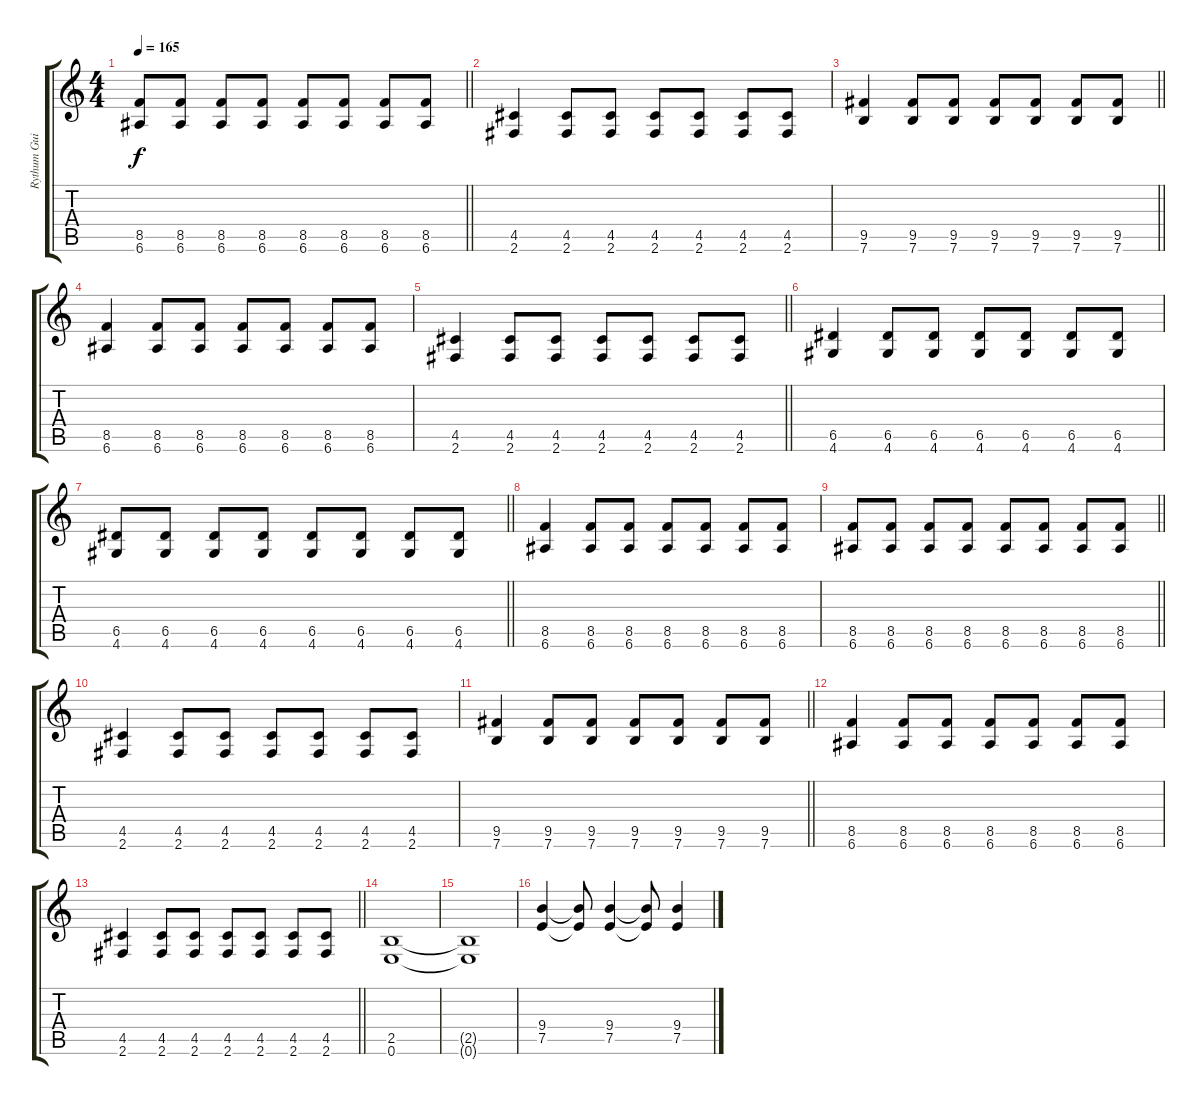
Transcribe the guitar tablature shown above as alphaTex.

\track ("Rythum Guitar" "Rythum Gui") {instrument distortionguitar}
\staff {score tabs}
\tuning (E4 B3 G3 D3 A2 E2) {hide}
\ts (4 4)
\tempo 165
\clef g2
\barLineRight lightlight
\ks c
(8.5 6.6).8{dy f} (8.5 6.6).8 (8.5 6.6).8 (8.5 6.6).8 (8.5 6.6).8 (8.5 6.6).8 (8.5 6.6).8 (8.5 6.6).8 |
(4.5 2.6).4 (4.5 2.6).8 (4.5 2.6).8 (4.5 2.6).8 (4.5 2.6).8 (4.5 2.6).8 (4.5 2.6).8 |
\barLineRight lightlight
(9.5 7.6).4 (9.5 7.6).8 (9.5 7.6).8 (9.5 7.6).8 (9.5 7.6).8 (9.5 7.6).8 (9.5 7.6).8 |
(8.5 6.6).4 (8.5 6.6).8 (8.5 6.6).8 (8.5 6.6).8 (8.5 6.6).8 (8.5 6.6).8 (8.5 6.6).8 |
\barLineRight lightlight
(4.5 2.6).4 (4.5 2.6).8 (4.5 2.6).8 (4.5 2.6).8 (4.5 2.6).8 (4.5 2.6).8 (4.5 2.6).8 |
(6.5 4.6).4 (6.5 4.6).8 (6.5 4.6).8 (6.5 4.6).8 (6.5 4.6).8 (6.5 4.6).8 (6.5 4.6).8 |
\barLineRight lightlight
(6.5 4.6).8 (6.5 4.6).8 (6.5 4.6).8 (6.5 4.6).8 (6.5 4.6).8 (6.5 4.6).8 (6.5 4.6).8 (6.5 4.6).8 |
(8.5 6.6).4 (8.5 6.6).8 (8.5 6.6).8 (8.5 6.6).8 (8.5 6.6).8 (8.5 6.6).8 (8.5 6.6).8 |
\barLineRight lightlight
(8.5 6.6).8 (8.5 6.6).8 (8.5 6.6).8 (8.5 6.6).8 (8.5 6.6).8 (8.5 6.6).8 (8.5 6.6).8 (8.5 6.6).8 |
(4.5 2.6).4 (4.5 2.6).8 (4.5 2.6).8 (4.5 2.6).8 (4.5 2.6).8 (4.5 2.6).8 (4.5 2.6).8 |
\barLineRight lightlight
(9.5 7.6).4 (9.5 7.6).8 (9.5 7.6).8 (9.5 7.6).8 (9.5 7.6).8 (9.5 7.6).8 (9.5 7.6).8 |
(8.5 6.6).4 (8.5 6.6).8 (8.5 6.6).8 (8.5 6.6).8 (8.5 6.6).8 (8.5 6.6).8 (8.5 6.6).8 |
\barLineRight lightlight
(4.5 2.6).4 (4.5 2.6).8 (4.5 2.6).8 (4.5 2.6).8 (4.5 2.6).8 (4.5 2.6).8 (4.5 2.6).8 |
(2.5 0.6).1 |
(2.5{t} 0.6{t}).1 |
(9.4 7.5).4 (9.4{t} 7.5{t}).8 (9.4 7.5).4 (9.4{t} 7.5{t}).8 (9.4 7.5).4
